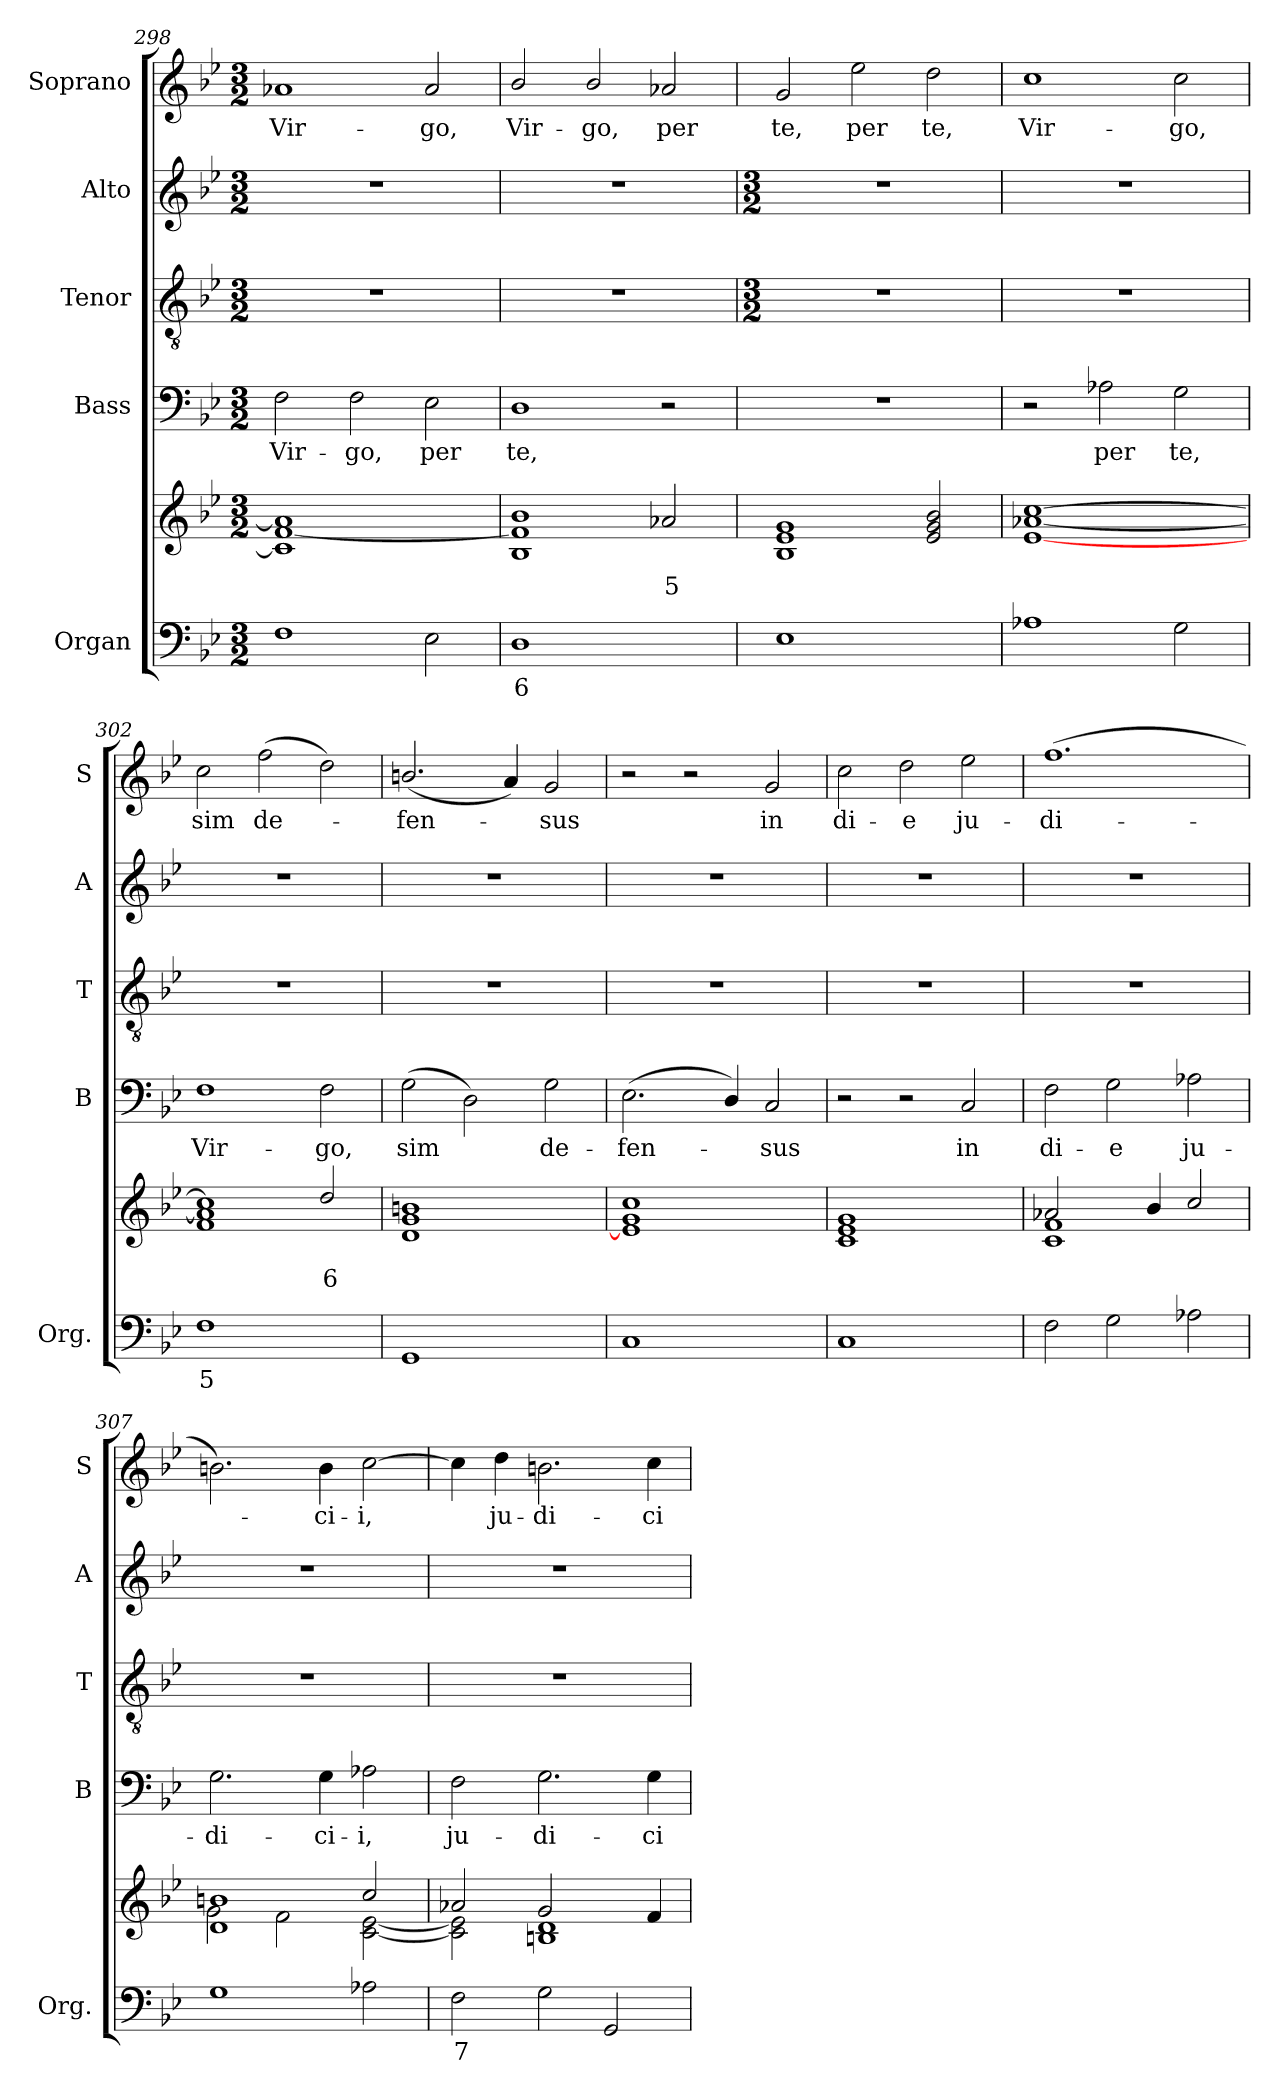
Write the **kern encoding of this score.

**kern	**text	**kern	**text	**kern	**text	**kern	**kern	**kern	**text
*part5	*part5	*part5	*part5	*part4	*part4	*part3	*part2	*part1	*part1
*staff6	*staff6	*staff5	*staff5	*staff4	*staff4	*staff3	*staff2	*staff1	*staff1
*I"Organ	*	*	*	*I"Bass	*	*I"Tenor	*I"Alto	*I"Soprano	*
*I'Org.	*	*	*	*I'B	*	*I'T	*I'A	*I'S	*
*clefF4	*	*clefG2	*	*clefF4	*	*clefGv2	*clefG2	*clefG2	*
*k[b-e-]	*	*k[b-e-]	*	*k[b-e-]	*	*k[b-e-]	*k[b-e-]	*k[b-e-]	*
*M3/2	*	*M3/2	*	*M3/2	*	*M3/2	*M3/2	*M3/2	*
=298	=298	=298	=298	=298	=298	=298	=298	=298	=298
*	*	*^	*	*	*	*	*	*	*
!	!	!LO:N:vis=1	!LO:N:vis=1	!	!	!LO:LY:b	!	!	!	!LO:LY:b
1F	.	1.c] 1.a-]	[1.f	.	2F\	Vir-	1.r	1.r	1a-X	Vir-
!	!	!	!	!	!	!LO:LY:b	!	!	!	!
.	.	.	.	.	2F\	-go,	.	.	.	.
!	!	!	!	!	!	!LO:LY:b	!	!	!	!LO:LY:b
2E-	.	.	.	.	2E-\	per	.	.	2a-/	-go,
=299	=299	=299	=299	=299	=299	=299	=299	=299	=299	=299
!LO:N:vis=1	!	!	!LO:N:vis=1	!	!	!LO:LY:b	!	!	!	!LO:LY:b
1.D	6	1b-	1.B- 1.f]	.	1D	te,	1.r	1.r	2b-/	Vir-
!	!	!	!	!	!	!	!	!	!	!LO:LY:b
.	.	.	.	.	.	.	.	.	2b-/	-go,
!	!	!	!	!	!	!	!	!	!	!LO:LY:b
.	.	2a-X	.	5	2r	.	.	.	2a-X/	per
=300	=300	=300	=300	=300	=300	=300	=300	=300	=300	=300
*	*	*	*	*	*	*	*M3/2	*M3/2	*	*
!LO:N:vis=1	!	!	!	!	!	!	!	!	!	!LO:LY:b
1.E-	.	1B- 1e- 1g	1.ryy	.	1.r	.	1.r	1.r	2g/	te,
!	!	!	!	!	!	!	!	!	!	!LO:LY:b
.	.	.	.	.	.	.	.	.	2ee-\	per
!	!	!	!	!	!	!	!	!	!	!LO:LY:b
.	.	2e- 2g 2b-	.	.	.	.	.	.	2dd\	te,
!!LO:LB:g=z
=301	=301	=301	=301	=301	=301	=301	=301	=301	=301	=301
!	!	!LO:N:vis=1	!LO:N:vis=1	!	!	!	!	!	!	!LO:LY:b
1A-X	.	[1.cc	[1.e- [1.a-X	.	2r	.	1.r	1.r	1cc	Vir-
!	!	!	!	!	!	!LO:LY:b	!	!	!	!
.	.	.	.	.	2A-X\	per	.	.	.	.
!	!	!	!	!	!	!LO:LY:b	!	!	!	!LO:LY:b
2G	.	.	.	.	2G\	te,	.	.	2cc\	-go,
=302	=302	=302	=302	=302	=302	=302	=302	=302	=302	=302
!LO:N:vis=1	!	!	!LO:N:vis=1	!	!	!LO:LY:b	!	!	!	!LO:LY:b
1.F	5	1cc]	1.f 1.a-]	.	1F	Vir-	1.r	1.r	2cc\	sim
!	!	!	!	!	!	!	!	!	!	!LO:LY:b
.	.	.	.	.	.	.	.	.	(2ff\	de-
!	!	!	!	!	!	!LO:LY:b	!	!	!	!
.	.	2dd	.	6	2F\	-go,	.	.	2dd\)	.
=303	=303	=303	=303	=303	=303	=303	=303	=303	=303	=303
!LO:N:vis=1	!	!LO:N:vis=1	!	!	!	!LO:LY:b	!	!	!	!LO:LY:b
1.GG	.	1.d 1.g 1.bn	1.ryy	.	(2G\	sim	1.r	1.r	(2.bn/	fen-
.	.	.	.	.	2D\)	.	.	.	.	.
.	.	.	.	.	.	.	.	.	4a/)	.
!	!	!	!	!	!	!LO:LY:b	!	!	!	!LO:LY:b
.	.	.	.	.	2G\	de-	.	.	2g/	sus
=304	=304	=304	=304	=304	=304	=304	=304	=304	=304	=304
!LO:N:vis=1	!	!LO:N:vis=1	!	!	!	!LO:LY:b	!	!	!	!
1.C	.	1.e-] 1.g 1.cc	1.ryy	.	(2.E-\	-fen-	1.r	1.r	2r	.
.	.	.	.	.	.	.	.	.	2r	.
.	.	.	.	.	4D/)	.	.	.	.	.
!	!	!	!	!	!	!LO:LY:b	!	!	!	!LO:LY:b
.	.	.	.	.	2C/	sus	.	.	2g/	in
=305	=305	=305	=305	=305	=305	=305	=305	=305	=305	=305
!LO:N:vis=1	!	!LO:N:vis=1	!	!	!	!	!	!	!	!LO:LY:b
1.C	.	1.c 1.e- 1.g	1.ryy	.	2r	.	1.r	1.r	2cc\	di-
!	!	!	!	!	!	!	!	!	!	!LO:LY:b
.	.	.	.	.	2r	.	.	.	2dd\	-e
!	!	!	!	!	!	!LO:LY:b	!	!	!	!LO:LY:b
.	.	.	.	.	2C/	in	.	.	2ee-\	ju-
=306	=306	=306	=306	=306	=306	=306	=306	=306	=306	=306
!	!	!LO:N:vis=2	!LO:N:vis=1	!	!	!LO:LY:b	!	!	!	!LO:LY:b
2F	.	2.a-X	1.c 1.f	.	2F\	di-	1.r	1.r	(1.ff	-di-
!	!	!	!	!	!	!LO:LY:b	!	!	!	!
2G	.	.	.	.	2G\	-e	.	.	.	.
.	.	4b-	.	.	.	.	.	.	.	.
!	!	!	!	!	!	!LO:LY:b	!	!	!	!
2A-X	.	2cc	.	.	2A-X\	ju-	.	.	.	.
!!LO:LB:g=z
=307	=307	=307	=307	=307	=307	=307	=307	=307	=307	=307
!	!	!	!	!	!	!LO:LY:b	!	!	!	!
1G	.	1d 1bn	2g	.	2.G\	-di-	1.r	1.r	2.bn\)	.
.	.	.	2f	.	.	.	.	.	.	.
!	!	!	!	!	!	!LO:LY:b	!	!	!	!LO:LY:b
.	.	.	.	.	4G\	-ci-	.	.	4b\	ci-
!	!	!	!	!	!	!LO:LY:b	!	!	!	!LO:LY:b
2A-X	.	2cc	[2c [2e-	.	2A-X\	-i,	.	.	[2cc\	-i,
=308	=308	=308	=308	=308	=308	=308	=308	=308	=308	=308
!	!	!	!	!	!	!LO:LY:b	!	!	!	!
2F	7	2a-X	2c] 2e-]	.	2F\	ju-	1.r	1.r	4cc\]	.
!	!	!	!	!	!	!	!	!	!	!LO:LY:b
.	.	.	.	.	.	.	.	.	4dd\	ju-
!	!	!LO:N:vis=2	!	!	!	!LO:LY:b	!	!	!	!LO:LY:b
2G	.	2.g	1Bn 1d	.	2.G\	-di-	.	.	2.bn\	-di-
2GG	.	.	.	.	.	.	.	.	.	.
!	!	!	!	!	!	!LO:LY:b	!	!	!	!LO:LY:b
.	.	4f	.	.	4G\	-ci-	.	.	4cc\	-ci-
*	*	*v	*v	*	*	*	*	*	*	*
=	=	=	=	=	=	=	=	=	=
*-	*-	*-	*-	*-	*-	*-	*-	*-	*-
